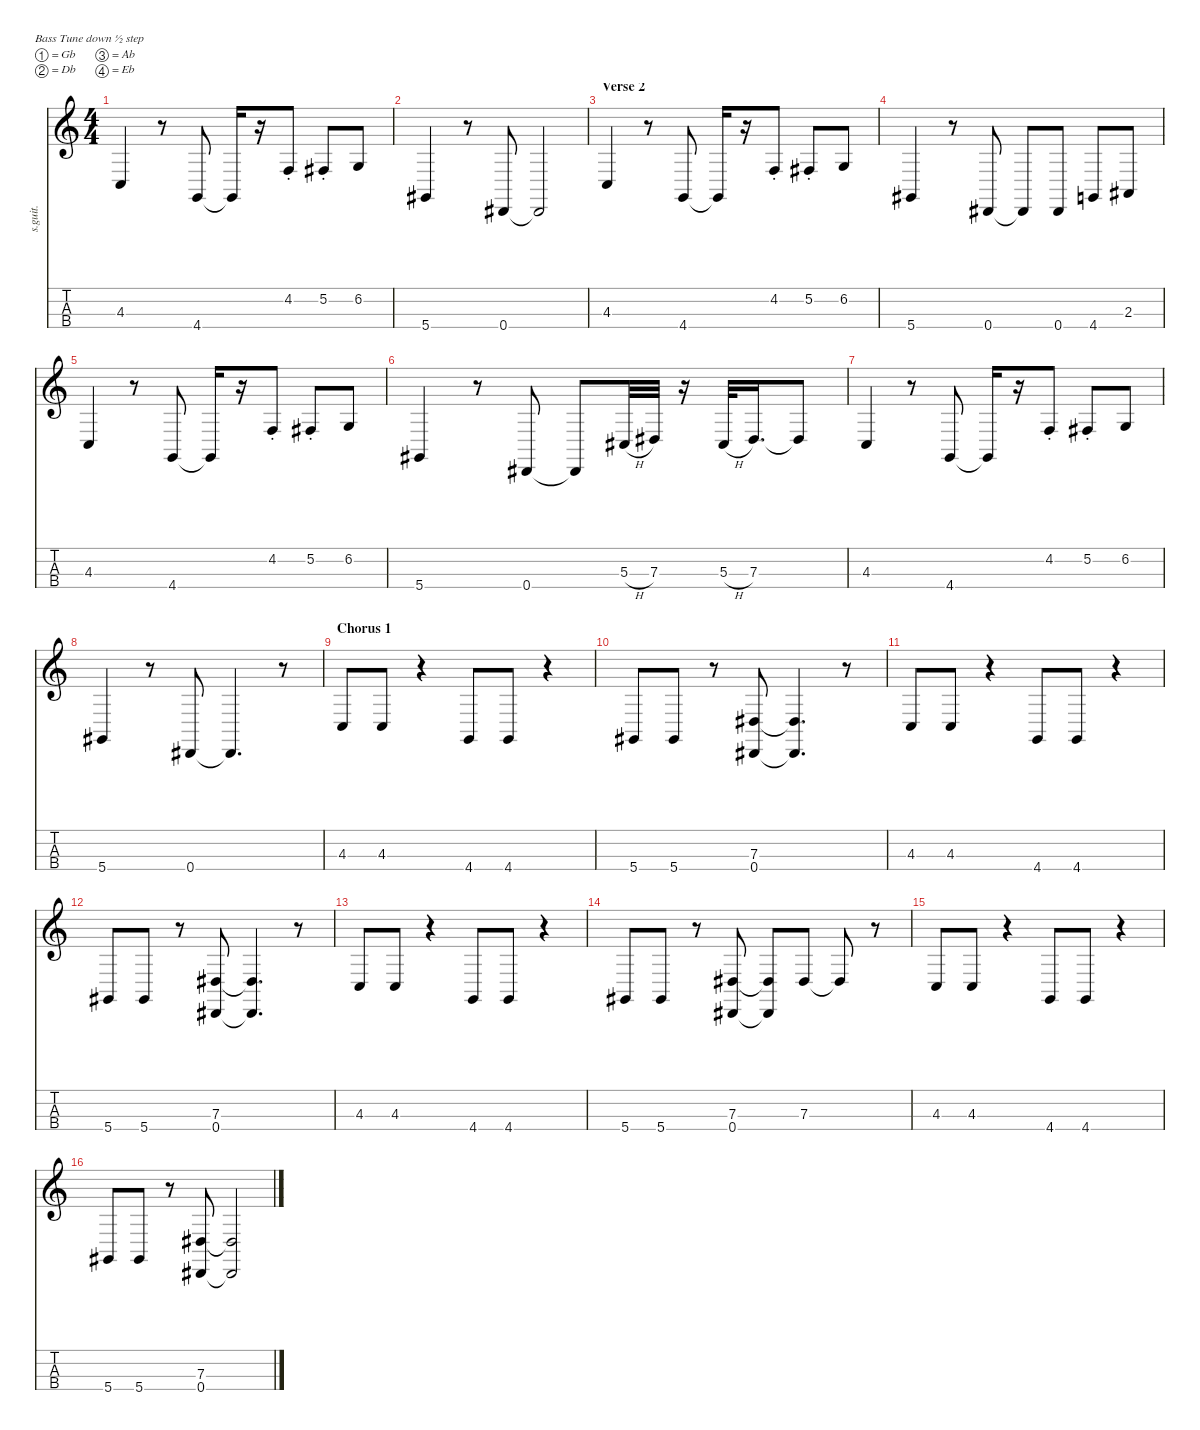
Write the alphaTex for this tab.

\defaultSystemsLayout 4
\hideDynamics
\bracketExtendMode nobrackets
\track ("Bass (Matt Sharp)" "s.guit.") {instrument electricbasspick}
\staff {score tabs}
\tuning (Gb2 Db2 Ab1 Eb1)
\ts (4 4)
\tempo (76 hide)
\clef g2
\ks c
4.3.4{lyrics (0 "") lyrics (1 "") lyrics (2 "") lyrics (3 "") lyrics (4 "") lyrics (5 "") lyrics (6 "") lyrics (7 "") lyrics (8 "") lyrics (9 "") dy f} r.8 4.4.8{lyrics (0 "") lyrics (1 "") lyrics (2 "") lyrics (3 "") lyrics (4 "") lyrics (5 "") lyrics (6 "") lyrics (7 "") lyrics (8 "") lyrics (9 "")} 4.4{t}.16{lyrics (0 "") lyrics (1 "") lyrics (2 "") lyrics (3 "") lyrics (4 "") lyrics (5 "") lyrics (6 "") lyrics (7 "") lyrics (8 "") lyrics (9 "")} r.16 4.2{st}.8{lyrics (0 "") lyrics (1 "") lyrics (2 "") lyrics (3 "") lyrics (4 "") lyrics (5 "") lyrics (6 "") lyrics (7 "") lyrics (8 "") lyrics (9 "")} 5.2{st acc #}.8{lyrics (0 "") lyrics (1 "") lyrics (2 "") lyrics (3 "") lyrics (4 "") lyrics (5 "") lyrics (6 "") lyrics (7 "") lyrics (8 "") lyrics (9 "")} 6.2.8{lyrics (0 "") lyrics (1 "") lyrics (2 "") lyrics (3 "") lyrics (4 "") lyrics (5 "") lyrics (6 "") lyrics (7 "") lyrics (8 "") lyrics (9 "")} |
5.4{acc #}.4{lyrics (0 "") lyrics (1 "") lyrics (2 "") lyrics (3 "") lyrics (4 "") lyrics (5 "") lyrics (6 "") lyrics (7 "") lyrics (8 "") lyrics (9 "")} r.8 0.4{acc #}.8{lyrics (0 "") lyrics (1 "") lyrics (2 "") lyrics (3 "") lyrics (4 "") lyrics (5 "") lyrics (6 "") lyrics (7 "") lyrics (8 "") lyrics (9 "")} 0.4{t acc #}.2{lyrics (0 "") lyrics (1 "") lyrics (2 "") lyrics (3 "") lyrics (4 "") lyrics (5 "") lyrics (6 "") lyrics (7 "") lyrics (8 "") lyrics (9 "")} |
\section ("" "Verse 2")
4.3.4{lyrics (0 "") lyrics (1 "") lyrics (2 "") lyrics (3 "") lyrics (4 "") lyrics (5 "") lyrics (6 "") lyrics (7 "") lyrics (8 "") lyrics (9 "")} r.8 4.4.8{lyrics (0 "") lyrics (1 "") lyrics (2 "") lyrics (3 "") lyrics (4 "") lyrics (5 "") lyrics (6 "") lyrics (7 "") lyrics (8 "") lyrics (9 "")} 4.4{t}.16{lyrics (0 "") lyrics (1 "") lyrics (2 "") lyrics (3 "") lyrics (4 "") lyrics (5 "") lyrics (6 "") lyrics (7 "") lyrics (8 "") lyrics (9 "")} r.16 4.2{st}.8{lyrics (0 "") lyrics (1 "") lyrics (2 "") lyrics (3 "") lyrics (4 "") lyrics (5 "") lyrics (6 "") lyrics (7 "") lyrics (8 "") lyrics (9 "")} 5.2{st acc #}.8{lyrics (0 "") lyrics (1 "") lyrics (2 "") lyrics (3 "") lyrics (4 "") lyrics (5 "") lyrics (6 "") lyrics (7 "") lyrics (8 "") lyrics (9 "")} 6.2.8{lyrics (0 "") lyrics (1 "") lyrics (2 "") lyrics (3 "") lyrics (4 "") lyrics (5 "") lyrics (6 "") lyrics (7 "") lyrics (8 "") lyrics (9 "")} |
5.4{acc #}.4{lyrics (0 "") lyrics (1 "") lyrics (2 "") lyrics (3 "") lyrics (4 "") lyrics (5 "") lyrics (6 "") lyrics (7 "") lyrics (8 "") lyrics (9 "")} r.8 0.4{acc #}.8{lyrics (0 "") lyrics (1 "") lyrics (2 "") lyrics (3 "") lyrics (4 "") lyrics (5 "") lyrics (6 "") lyrics (7 "") lyrics (8 "") lyrics (9 "")} 0.4{t acc #}.8{lyrics (0 "") lyrics (1 "") lyrics (2 "") lyrics (3 "") lyrics (4 "") lyrics (5 "") lyrics (6 "") lyrics (7 "") lyrics (8 "") lyrics (9 "")} 0.4{acc #}.8{lyrics (0 "") lyrics (1 "") lyrics (2 "") lyrics (3 "") lyrics (4 "") lyrics (5 "") lyrics (6 "") lyrics (7 "") lyrics (8 "") lyrics (9 "")} 4.4.8{lyrics (0 "") lyrics (1 "") lyrics (2 "") lyrics (3 "") lyrics (4 "") lyrics (5 "") lyrics (6 "") lyrics (7 "") lyrics (8 "") lyrics (9 "")} 2.3{acc #}.8{lyrics (0 "") lyrics (1 "") lyrics (2 "") lyrics (3 "") lyrics (4 "") lyrics (5 "") lyrics (6 "") lyrics (7 "") lyrics (8 "") lyrics (9 "")} |
4.3.4{lyrics (0 "") lyrics (1 "") lyrics (2 "") lyrics (3 "") lyrics (4 "") lyrics (5 "") lyrics (6 "") lyrics (7 "") lyrics (8 "") lyrics (9 "")} r.8 4.4.8{lyrics (0 "") lyrics (1 "") lyrics (2 "") lyrics (3 "") lyrics (4 "") lyrics (5 "") lyrics (6 "") lyrics (7 "") lyrics (8 "") lyrics (9 "")} 4.4{t}.16{lyrics (0 "") lyrics (1 "") lyrics (2 "") lyrics (3 "") lyrics (4 "") lyrics (5 "") lyrics (6 "") lyrics (7 "") lyrics (8 "") lyrics (9 "")} r.16 4.2{st}.8{lyrics (0 "") lyrics (1 "") lyrics (2 "") lyrics (3 "") lyrics (4 "") lyrics (5 "") lyrics (6 "") lyrics (7 "") lyrics (8 "") lyrics (9 "")} 5.2{st acc #}.8{lyrics (0 "") lyrics (1 "") lyrics (2 "") lyrics (3 "") lyrics (4 "") lyrics (5 "") lyrics (6 "") lyrics (7 "") lyrics (8 "") lyrics (9 "")} 6.2.8{lyrics (0 "") lyrics (1 "") lyrics (2 "") lyrics (3 "") lyrics (4 "") lyrics (5 "") lyrics (6 "") lyrics (7 "") lyrics (8 "") lyrics (9 "")} |
5.4{acc #}.4{lyrics (0 "") lyrics (1 "") lyrics (2 "") lyrics (3 "") lyrics (4 "") lyrics (5 "") lyrics (6 "") lyrics (7 "") lyrics (8 "") lyrics (9 "")} r.8 0.4{acc #}.8{lyrics (0 "") lyrics (1 "") lyrics (2 "") lyrics (3 "") lyrics (4 "") lyrics (5 "") lyrics (6 "") lyrics (7 "") lyrics (8 "") lyrics (9 "")} 0.4{t acc #}.8{lyrics (0 "") lyrics (1 "") lyrics (2 "") lyrics (3 "") lyrics (4 "") lyrics (5 "") lyrics (6 "") lyrics (7 "") lyrics (8 "") lyrics (9 "")} 5.3{h acc #}.32{lyrics (0 "") lyrics (1 "") lyrics (2 "") lyrics (3 "") lyrics (4 "") lyrics (5 "") lyrics (6 "") lyrics (7 "") lyrics (8 "") lyrics (9 "")} 7.3{acc #}.32{lyrics (0 "") lyrics (1 "") lyrics (2 "") lyrics (3 "") lyrics (4 "") lyrics (5 "") lyrics (6 "") lyrics (7 "") lyrics (8 "") lyrics (9 "")} r.16 5.3{h acc #}.32{lyrics (0 "") lyrics (1 "") lyrics (2 "") lyrics (3 "") lyrics (4 "") lyrics (5 "") lyrics (6 "") lyrics (7 "") lyrics (8 "") lyrics (9 "")} 7.3{acc #}.16{d lyrics (0 "") lyrics (1 "") lyrics (2 "") lyrics (3 "") lyrics (4 "") lyrics (5 "") lyrics (6 "") lyrics (7 "") lyrics (8 "") lyrics (9 "")} 7.3{t acc #}.8{lyrics (0 "") lyrics (1 "") lyrics (2 "") lyrics (3 "") lyrics (4 "") lyrics (5 "") lyrics (6 "") lyrics (7 "") lyrics (8 "") lyrics (9 "")} |
4.3.4{lyrics (0 "") lyrics (1 "") lyrics (2 "") lyrics (3 "") lyrics (4 "") lyrics (5 "") lyrics (6 "") lyrics (7 "") lyrics (8 "") lyrics (9 "")} r.8 4.4.8{lyrics (0 "") lyrics (1 "") lyrics (2 "") lyrics (3 "") lyrics (4 "") lyrics (5 "") lyrics (6 "") lyrics (7 "") lyrics (8 "") lyrics (9 "")} 4.4{t}.16{lyrics (0 "") lyrics (1 "") lyrics (2 "") lyrics (3 "") lyrics (4 "") lyrics (5 "") lyrics (6 "") lyrics (7 "") lyrics (8 "") lyrics (9 "")} r.16 4.2{st}.8{lyrics (0 "") lyrics (1 "") lyrics (2 "") lyrics (3 "") lyrics (4 "") lyrics (5 "") lyrics (6 "") lyrics (7 "") lyrics (8 "") lyrics (9 "")} 5.2{st acc #}.8{lyrics (0 "") lyrics (1 "") lyrics (2 "") lyrics (3 "") lyrics (4 "") lyrics (5 "") lyrics (6 "") lyrics (7 "") lyrics (8 "") lyrics (9 "")} 6.2.8{lyrics (0 "") lyrics (1 "") lyrics (2 "") lyrics (3 "") lyrics (4 "") lyrics (5 "") lyrics (6 "") lyrics (7 "") lyrics (8 "") lyrics (9 "")} |
5.4{acc #}.4{lyrics (0 "") lyrics (1 "") lyrics (2 "") lyrics (3 "") lyrics (4 "") lyrics (5 "") lyrics (6 "") lyrics (7 "") lyrics (8 "") lyrics (9 "")} r.8 0.4{acc #}.8{lyrics (0 "") lyrics (1 "") lyrics (2 "") lyrics (3 "") lyrics (4 "") lyrics (5 "") lyrics (6 "") lyrics (7 "") lyrics (8 "") lyrics (9 "")} 0.4{t acc #}.4{d lyrics (0 "") lyrics (1 "") lyrics (2 "") lyrics (3 "") lyrics (4 "") lyrics (5 "") lyrics (6 "") lyrics (7 "") lyrics (8 "") lyrics (9 "")} r.8 |
\section ("" "Chorus 1")
4.3.8{lyrics (0 "") lyrics (1 "") lyrics (2 "") lyrics (3 "") lyrics (4 "") lyrics (5 "") lyrics (6 "") lyrics (7 "") lyrics (8 "") lyrics (9 "")} 4.3.8{lyrics (0 "") lyrics (1 "") lyrics (2 "") lyrics (3 "") lyrics (4 "") lyrics (5 "") lyrics (6 "") lyrics (7 "") lyrics (8 "") lyrics (9 "")} r.4 4.4.8{lyrics (0 "") lyrics (1 "") lyrics (2 "") lyrics (3 "") lyrics (4 "") lyrics (5 "") lyrics (6 "") lyrics (7 "") lyrics (8 "") lyrics (9 "")} 4.4.8{lyrics (0 "") lyrics (1 "") lyrics (2 "") lyrics (3 "") lyrics (4 "") lyrics (5 "") lyrics (6 "") lyrics (7 "") lyrics (8 "") lyrics (9 "")} r.4 |
5.4{acc #}.8{lyrics (0 "") lyrics (1 "") lyrics (2 "") lyrics (3 "") lyrics (4 "") lyrics (5 "") lyrics (6 "") lyrics (7 "") lyrics (8 "") lyrics (9 "")} 5.4{acc #}.8{lyrics (0 "") lyrics (1 "") lyrics (2 "") lyrics (3 "") lyrics (4 "") lyrics (5 "") lyrics (6 "") lyrics (7 "") lyrics (8 "") lyrics (9 "")} r.8 (0.4{acc #} 7.3{acc #}).8{lyrics (0 "") lyrics (1 "") lyrics (2 "") lyrics (3 "") lyrics (4 "") lyrics (5 "") lyrics (6 "") lyrics (7 "") lyrics (8 "") lyrics (9 "")} (0.4{t acc #} 7.3{t acc #}).4{d lyrics (0 "") lyrics (1 "") lyrics (2 "") lyrics (3 "") lyrics (4 "") lyrics (5 "") lyrics (6 "") lyrics (7 "") lyrics (8 "") lyrics (9 "")} r.8 |
4.3.8{lyrics (0 "") lyrics (1 "") lyrics (2 "") lyrics (3 "") lyrics (4 "") lyrics (5 "") lyrics (6 "") lyrics (7 "") lyrics (8 "") lyrics (9 "")} 4.3.8{lyrics (0 "") lyrics (1 "") lyrics (2 "") lyrics (3 "") lyrics (4 "") lyrics (5 "") lyrics (6 "") lyrics (7 "") lyrics (8 "") lyrics (9 "")} r.4 4.4.8{lyrics (0 "") lyrics (1 "") lyrics (2 "") lyrics (3 "") lyrics (4 "") lyrics (5 "") lyrics (6 "") lyrics (7 "") lyrics (8 "") lyrics (9 "")} 4.4.8{lyrics (0 "") lyrics (1 "") lyrics (2 "") lyrics (3 "") lyrics (4 "") lyrics (5 "") lyrics (6 "") lyrics (7 "") lyrics (8 "") lyrics (9 "")} r.4 |
5.4{acc #}.8{lyrics (0 "") lyrics (1 "") lyrics (2 "") lyrics (3 "") lyrics (4 "") lyrics (5 "") lyrics (6 "") lyrics (7 "") lyrics (8 "") lyrics (9 "")} 5.4{acc #}.8{lyrics (0 "") lyrics (1 "") lyrics (2 "") lyrics (3 "") lyrics (4 "") lyrics (5 "") lyrics (6 "") lyrics (7 "") lyrics (8 "") lyrics (9 "")} r.8 (0.4{acc #} 7.3{acc #}).8{lyrics (0 "") lyrics (1 "") lyrics (2 "") lyrics (3 "") lyrics (4 "") lyrics (5 "") lyrics (6 "") lyrics (7 "") lyrics (8 "") lyrics (9 "")} (0.4{t acc #} 7.3{t acc #}).4{d lyrics (0 "") lyrics (1 "") lyrics (2 "") lyrics (3 "") lyrics (4 "") lyrics (5 "") lyrics (6 "") lyrics (7 "") lyrics (8 "") lyrics (9 "")} r.8 |
4.3.8{lyrics (0 "") lyrics (1 "") lyrics (2 "") lyrics (3 "") lyrics (4 "") lyrics (5 "") lyrics (6 "") lyrics (7 "") lyrics (8 "") lyrics (9 "")} 4.3.8{lyrics (0 "") lyrics (1 "") lyrics (2 "") lyrics (3 "") lyrics (4 "") lyrics (5 "") lyrics (6 "") lyrics (7 "") lyrics (8 "") lyrics (9 "")} r.4 4.4.8{lyrics (0 "") lyrics (1 "") lyrics (2 "") lyrics (3 "") lyrics (4 "") lyrics (5 "") lyrics (6 "") lyrics (7 "") lyrics (8 "") lyrics (9 "")} 4.4.8{lyrics (0 "") lyrics (1 "") lyrics (2 "") lyrics (3 "") lyrics (4 "") lyrics (5 "") lyrics (6 "") lyrics (7 "") lyrics (8 "") lyrics (9 "")} r.4 |
5.4{acc #}.8{lyrics (0 "") lyrics (1 "") lyrics (2 "") lyrics (3 "") lyrics (4 "") lyrics (5 "") lyrics (6 "") lyrics (7 "") lyrics (8 "") lyrics (9 "")} 5.4{acc #}.8{lyrics (0 "") lyrics (1 "") lyrics (2 "") lyrics (3 "") lyrics (4 "") lyrics (5 "") lyrics (6 "") lyrics (7 "") lyrics (8 "") lyrics (9 "")} r.8 (0.4{acc #} 7.3{acc #}).8{lyrics (0 "") lyrics (1 "") lyrics (2 "") lyrics (3 "") lyrics (4 "") lyrics (5 "") lyrics (6 "") lyrics (7 "") lyrics (8 "") lyrics (9 "")} (0.4{t acc #} 7.3{t acc #}).8{lyrics (0 "") lyrics (1 "") lyrics (2 "") lyrics (3 "") lyrics (4 "") lyrics (5 "") lyrics (6 "") lyrics (7 "") lyrics (8 "") lyrics (9 "")} 7.3{acc #}.8{lyrics (0 "") lyrics (1 "") lyrics (2 "") lyrics (3 "") lyrics (4 "") lyrics (5 "") lyrics (6 "") lyrics (7 "") lyrics (8 "") lyrics (9 "")} 7.3{t acc #}.8{lyrics (0 "") lyrics (1 "") lyrics (2 "") lyrics (3 "") lyrics (4 "") lyrics (5 "") lyrics (6 "") lyrics (7 "") lyrics (8 "") lyrics (9 "")} r.8 |
4.3.8{lyrics (0 "") lyrics (1 "") lyrics (2 "") lyrics (3 "") lyrics (4 "") lyrics (5 "") lyrics (6 "") lyrics (7 "") lyrics (8 "") lyrics (9 "")} 4.3.8{lyrics (0 "") lyrics (1 "") lyrics (2 "") lyrics (3 "") lyrics (4 "") lyrics (5 "") lyrics (6 "") lyrics (7 "") lyrics (8 "") lyrics (9 "")} r.4 4.4.8{lyrics (0 "") lyrics (1 "") lyrics (2 "") lyrics (3 "") lyrics (4 "") lyrics (5 "") lyrics (6 "") lyrics (7 "") lyrics (8 "") lyrics (9 "")} 4.4.8{lyrics (0 "") lyrics (1 "") lyrics (2 "") lyrics (3 "") lyrics (4 "") lyrics (5 "") lyrics (6 "") lyrics (7 "") lyrics (8 "") lyrics (9 "")} r.4 |
5.4{acc #}.8{lyrics (0 "") lyrics (1 "") lyrics (2 "") lyrics (3 "") lyrics (4 "") lyrics (5 "") lyrics (6 "") lyrics (7 "") lyrics (8 "") lyrics (9 "")} 5.4{acc #}.8{lyrics (0 "") lyrics (1 "") lyrics (2 "") lyrics (3 "") lyrics (4 "") lyrics (5 "") lyrics (6 "") lyrics (7 "") lyrics (8 "") lyrics (9 "")} r.8 (0.4{acc #} 7.3{acc #}).8{lyrics (0 "") lyrics (1 "") lyrics (2 "") lyrics (3 "") lyrics (4 "") lyrics (5 "") lyrics (6 "") lyrics (7 "") lyrics (8 "") lyrics (9 "")} (0.4{t acc #} 7.3{t acc #}).2{lyrics (0 "") lyrics (1 "") lyrics (2 "") lyrics (3 "") lyrics (4 "") lyrics (5 "") lyrics (6 "") lyrics (7 "") lyrics (8 "") lyrics (9 "")}
